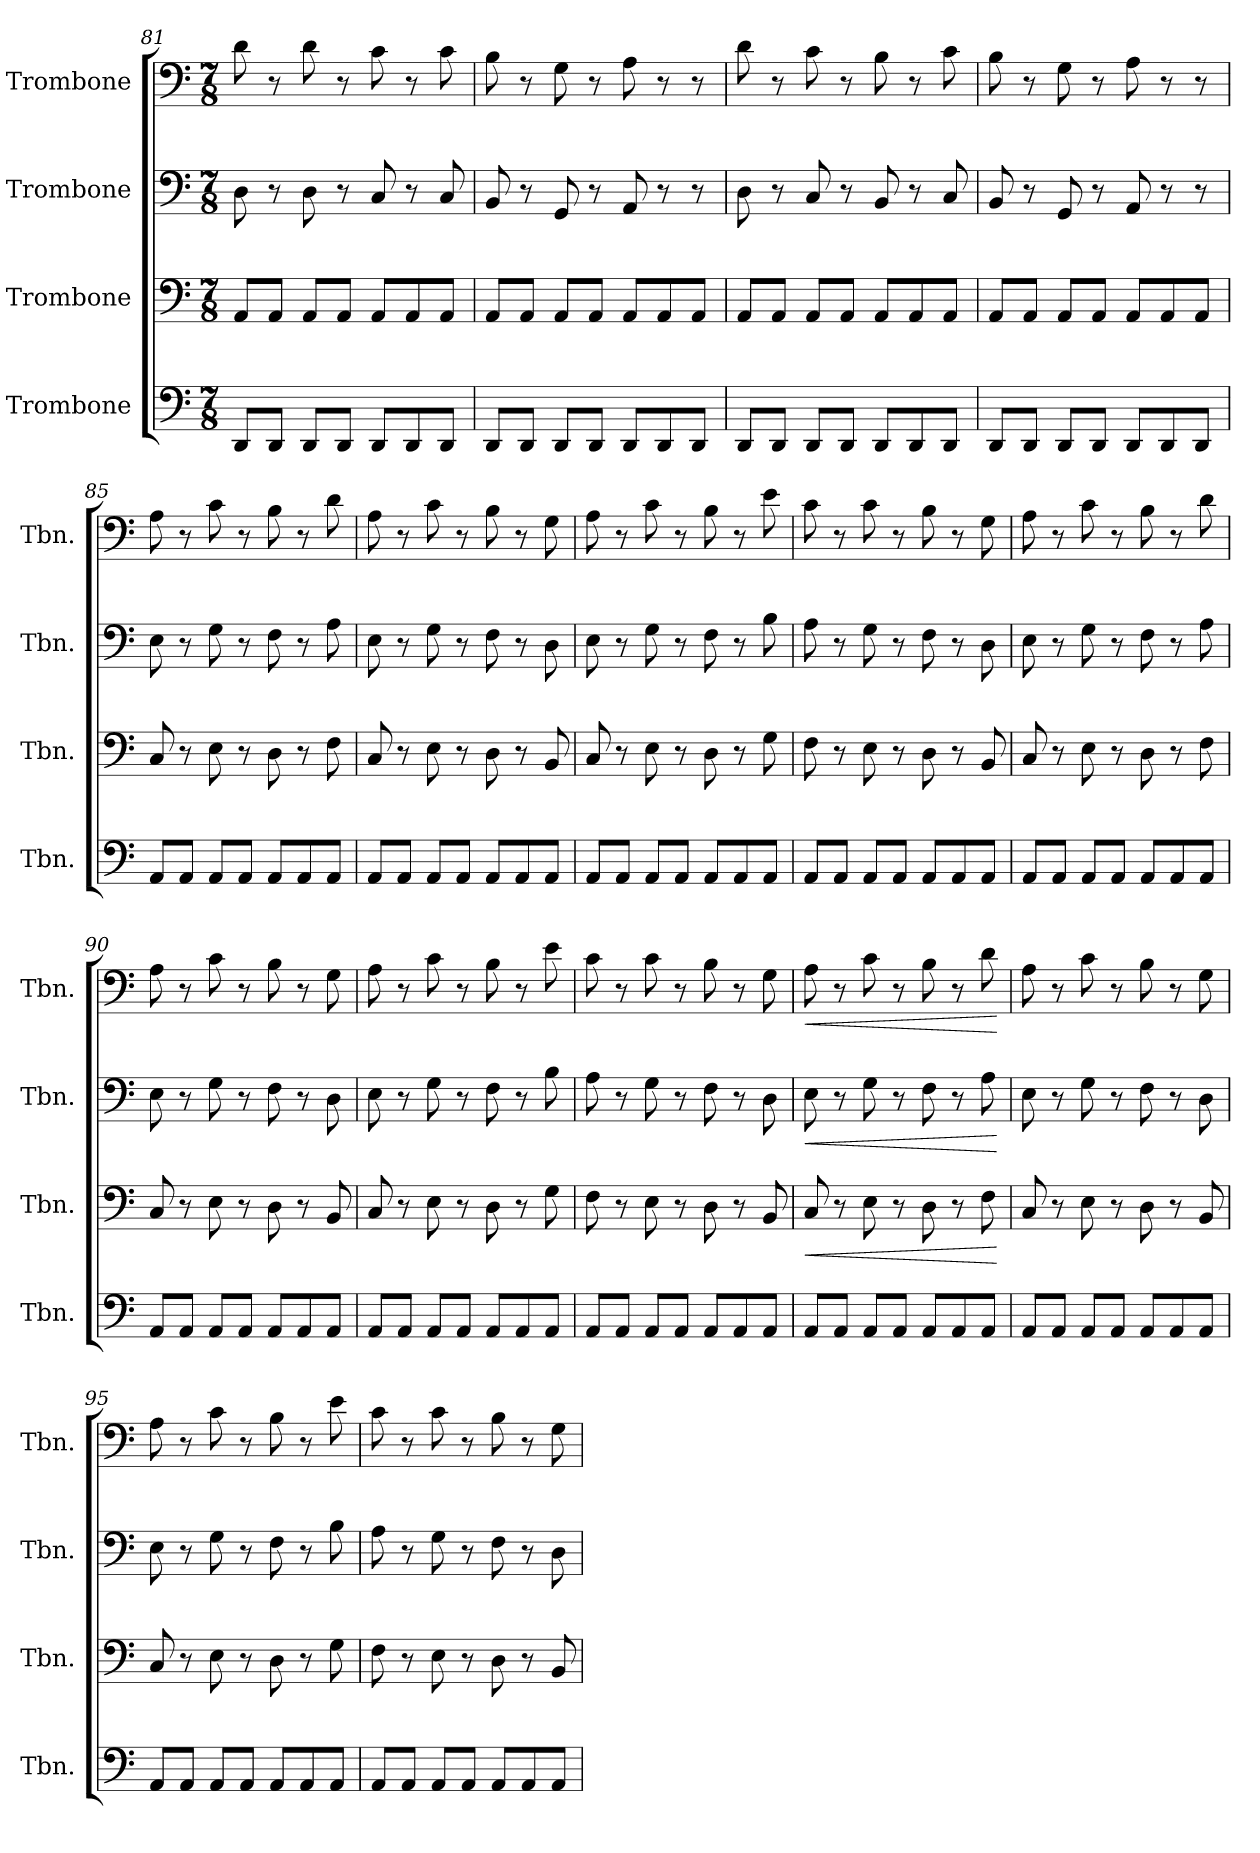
**kern	**kern	**dynam	**kern	**dynam	**kern	**dynam
*part4	*part3	*part3	*part2	*part2	*part1	*part1
*staff4	*staff3	*staff3	*staff2	*staff2	*staff1	*staff1
*I"Trombone	*I"Trombone	*	*I"Trombone	*	*I"Trombone	*
*I'Tbn.	*I'Tbn.	*	*I'Tbn.	*	*I'Tbn.	*
*clefF4	*clefF4	*	*clefF4	*	*clefF4	*
*k[]	*k[]	*	*k[]	*	*k[]	*
*M7/8	*M7/8	*	*M7/8	*	*M7/8	*
=81	=81	=81	=81	=81	=81	=81
8DD/L	8AA/L	.	8D\	.	8d\	.
8DD/J	8AA/J	.	8r	.	8r	.
8DD/L	8AA/L	.	8D\	.	8d\	.
8DD/J	8AA/J	.	8r	.	8r	.
8DD/L	8AA/L	.	8C/	.	8c\	.
8DD/	8AA/	.	8r	.	8r	.
8DD/J	8AA/J	.	8C/	.	8c\	.
=82	=82	=82	=82	=82	=82	=82
8DD/L	8AA/L	.	8BB/	.	8B\	.
8DD/J	8AA/J	.	8r	.	8r	.
8DD/L	8AA/L	.	8GG/	.	8G\	.
8DD/J	8AA/J	.	8r	.	8r	.
8DD/L	8AA/L	.	8AA/	.	8A\	.
8DD/	8AA/	.	8r	.	8r	.
8DD/J	8AA/J	.	8r	.	8r	.
!!LO:LB:g=z
=83	=83	=83	=83	=83	=83	=83
8DD/L	8AA/L	.	8D\	.	8d\	.
8DD/J	8AA/J	.	8r	.	8r	.
8DD/L	8AA/L	.	8C/	.	8c\	.
8DD/J	8AA/J	.	8r	.	8r	.
8DD/L	8AA/L	.	8BB/	.	8B\	.
8DD/	8AA/	.	8r	.	8r	.
8DD/J	8AA/J	.	8C/	.	8c\	.
=84	=84	=84	=84	=84	=84	=84
8DD/L	8AA/L	.	8BB/	.	8B\	.
8DD/J	8AA/J	.	8r	.	8r	.
8DD/L	8AA/L	.	8GG/	.	8G\	.
8DD/J	8AA/J	.	8r	.	8r	.
8DD/L	8AA/L	.	8AA/	.	8A\	.
8DD/	8AA/	.	8r	.	8r	.
8DD/J	8AA/J	.	8r	.	8r	.
=85	=85	=85	=85	=85	=85	=85
8AA/L	8C/	.	8E\	.	8A\	.
8AA/J	8r	.	8r	.	8r	.
8AA/L	8E\	.	8G\	.	8c\	.
8AA/J	8r	.	8r	.	8r	.
8AA/L	8D\	.	8F\	.	8B\	.
8AA/	8r	.	8r	.	8r	.
8AA/J	8F\	.	8A\	.	8d\	.
=86	=86	=86	=86	=86	=86	=86
8AA/L	8C/	.	8E\	.	8A\	.
8AA/J	8r	.	8r	.	8r	.
8AA/L	8E\	.	8G\	.	8c\	.
8AA/J	8r	.	8r	.	8r	.
8AA/L	8D\	.	8F\	.	8B\	.
8AA/	8r	.	8r	.	8r	.
8AA/J	8BB/	.	8D\	.	8G\	.
=87	=87	=87	=87	=87	=87	=87
8AA/L	8C/	.	8E\	.	8A\	.
8AA/J	8r	.	8r	.	8r	.
8AA/L	8E\	.	8G\	.	8c\	.
8AA/J	8r	.	8r	.	8r	.
8AA/L	8D\	.	8F\	.	8B\	.
8AA/	8r	.	8r	.	8r	.
8AA/J	8G\	.	8B\	.	8e\	.
!!LO:LB:g=z
=88	=88	=88	=88	=88	=88	=88
8AA/L	8F\	.	8A\	.	8c\	.
8AA/J	8r	.	8r	.	8r	.
8AA/L	8E\	.	8G\	.	8c\	.
8AA/J	8r	.	8r	.	8r	.
8AA/L	8D\	.	8F\	.	8B\	.
8AA/	8r	.	8r	.	8r	.
8AA/J	8BB/	.	8D\	.	8G\	.
=89	=89	=89	=89	=89	=89	=89
8AA/L	8C/	.	8E\	.	8A\	.
8AA/J	8r	.	8r	.	8r	.
8AA/L	8E\	.	8G\	.	8c\	.
8AA/J	8r	.	8r	.	8r	.
8AA/L	8D\	.	8F\	.	8B\	.
8AA/	8r	.	8r	.	8r	.
8AA/J	8F\	.	8A\	.	8d\	.
=90	=90	=90	=90	=90	=90	=90
8AA/L	8C/	.	8E\	.	8A\	.
8AA/J	8r	.	8r	.	8r	.
8AA/L	8E\	.	8G\	.	8c\	.
8AA/J	8r	.	8r	.	8r	.
8AA/L	8D\	.	8F\	.	8B\	.
8AA/	8r	.	8r	.	8r	.
8AA/J	8BB/	.	8D\	.	8G\	.
=91	=91	=91	=91	=91	=91	=91
8AA/L	8C/	.	8E\	.	8A\	.
8AA/J	8r	.	8r	.	8r	.
8AA/L	8E\	.	8G\	.	8c\	.
8AA/J	8r	.	8r	.	8r	.
8AA/L	8D\	.	8F\	.	8B\	.
8AA/	8r	.	8r	.	8r	.
8AA/J	8G\	.	8B\	.	8e\	.
=92	=92	=92	=92	=92	=92	=92
8AA/L	8F\	.	8A\	.	8c\	.
8AA/J	8r	.	8r	.	8r	.
8AA/L	8E\	.	8G\	.	8c\	.
8AA/J	8r	.	8r	.	8r	.
8AA/L	8D\	.	8F\	.	8B\	.
8AA/	8r	.	8r	.	8r	.
8AA/J	8BB/	.	8D\	.	8G\	.
!!LO:PB:g=z
=93	=93	=93	=93	=93	=93	=93
!	!	!LO:HP:b	!	!LO:HP:b	!	!LO:HP:b
8AA/L	8C/	<	8E\	<	8A\	<
8AA/J	8r	.	8r	.	8r	.
8AA/L	8E\	.	8G\	.	8c\	.
8AA/J	8r	.	8r	.	8r	.
8AA/L	8D\	.	8F\	.	8B\	.
8AA/	8r	.	8r	.	8r	.
8AA/J	8F\	.	8A\	.	8d\	.
.	.	[	.	[	.	[
=94	=94	=94	=94	=94	=94	=94
8AA/L	8C/	.	8E\	.	8A\	.
8AA/J	8r	.	8r	.	8r	.
8AA/L	8E\	.	8G\	.	8c\	.
8AA/J	8r	.	8r	.	8r	.
8AA/L	8D\	.	8F\	.	8B\	.
8AA/	8r	.	8r	.	8r	.
8AA/J	8BB/	.	8D\	.	8G\	.
=95	=95	=95	=95	=95	=95	=95
8AA/L	8C/	.	8E\	.	8A\	.
8AA/J	8r	.	8r	.	8r	.
8AA/L	8E\	.	8G\	.	8c\	.
8AA/J	8r	.	8r	.	8r	.
8AA/L	8D\	.	8F\	.	8B\	.
8AA/	8r	.	8r	.	8r	.
8AA/J	8G\	.	8B\	.	8e\	.
=96	=96	=96	=96	=96	=96	=96
8AA/L	8F\	.	8A\	.	8c\	.
8AA/J	8r	.	8r	.	8r	.
8AA/L	8E\	.	8G\	.	8c\	.
8AA/J	8r	.	8r	.	8r	.
8AA/L	8D\	.	8F\	.	8B\	.
8AA/	8r	.	8r	.	8r	.
8AA/J	8BB/	.	8D\	.	8G\	.
=	=	=	=	=	=	=
*-	*-	*-	*-	*-	*-	*-
